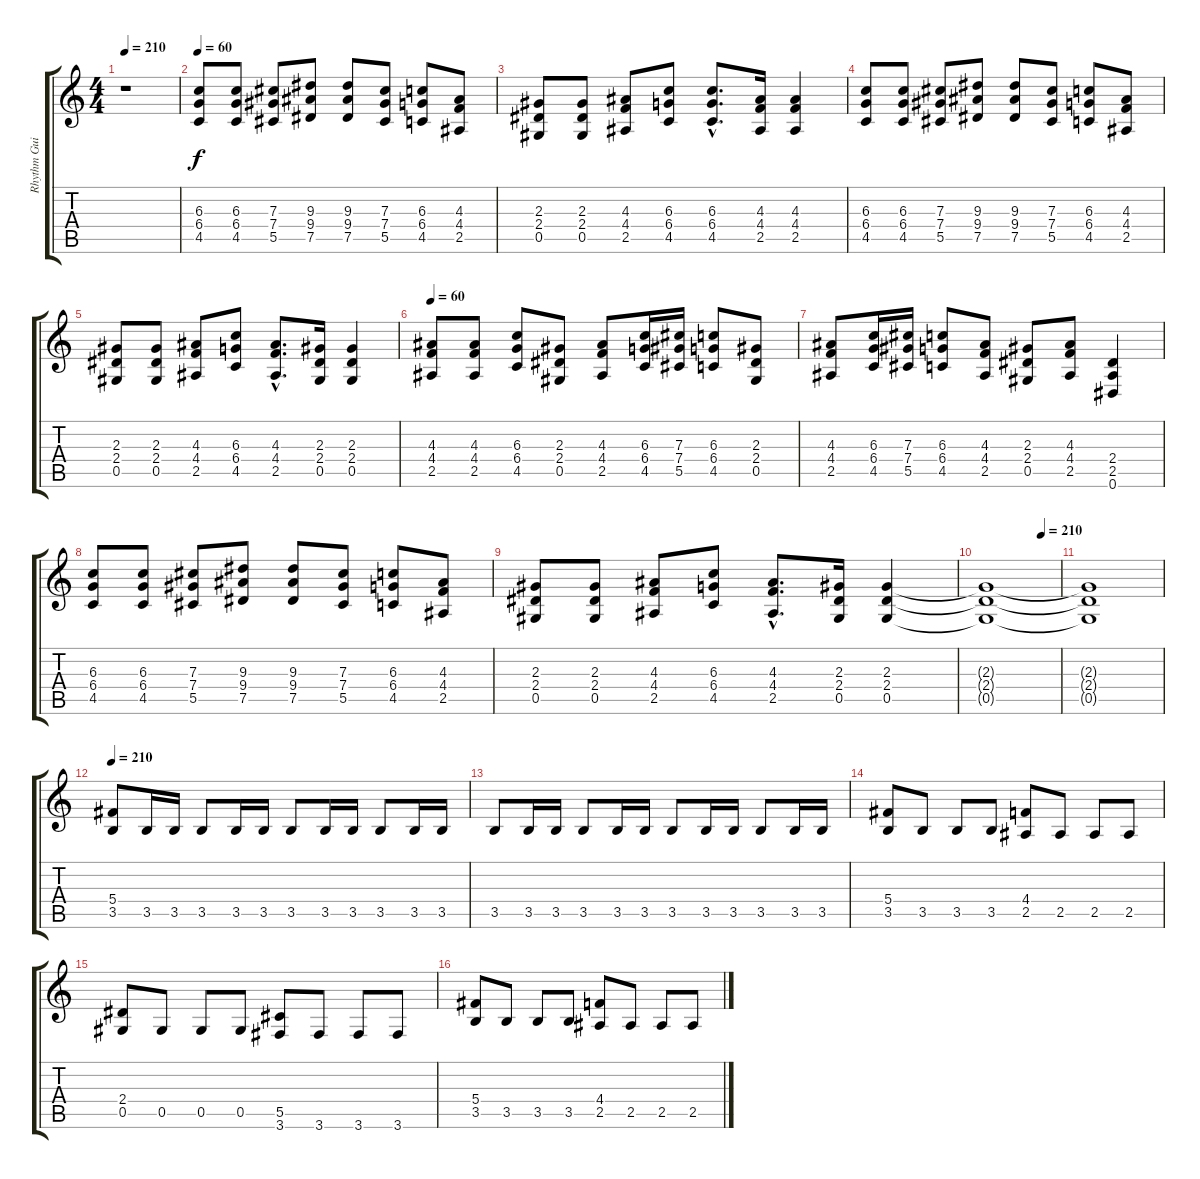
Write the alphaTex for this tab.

\track ("Rhythm Guitar" "Rhythm Gui") {instrument distortionguitar}
\staff {score tabs}
\tuning (Eb4 Bb3 Gb3 Db3 Ab2 Eb2) {hide}
\ts (4 4)
\tempo 210
\tempo 60
\tempo 210
\clef g2
\ks c
r.1{dy f instrument distortionguitar} |
\tempo 60
(6.3 6.4 4.5).8 (6.3 6.4 4.5).8 (7.3 7.4 5.5).8 (9.3 9.4 7.5).8 (9.3 9.4 7.5).8 (7.3 7.4 5.5).8 (6.3 6.4 4.5).8 (4.3 4.4 2.5).8 |
(2.3 2.4 0.5).8 (2.3 2.4 0.5).8 (4.3 4.4 2.5).8 (6.3 6.4 4.5).8 (6.3{hac} 6.4{hac} 4.5{hac}).8{d} (4.3 4.4 2.5).16 (4.3 4.4 2.5).4 |
(6.3 6.4 4.5).8 (6.3 6.4 4.5).8 (7.3 7.4 5.5).8 (9.3 9.4 7.5).8 (9.3 9.4 7.5).8 (7.3 7.4 5.5).8 (6.3 6.4 4.5).8 (4.3 4.4 2.5).8 |
(2.3 2.4 0.5).8 (2.3 2.4 0.5).8 (4.3 4.4 2.5).8 (6.3 6.4 4.5).8 (4.3{hac} 4.4{hac} 2.5{hac}).8{d} (2.3 2.4 0.5).16 (2.3 2.4 0.5).4 |
\tempo 60
(4.3 4.4 2.5).8 (4.3 4.4 2.5).8 (6.3 6.4 4.5).8 (2.3 2.4 0.5).8 (4.3 4.4 2.5).8 (6.3 6.4 4.5).16 (7.3 7.4 5.5).16 (6.3 6.4 4.5).8 (2.3 2.4 0.5).8 |
(4.3 4.4 2.5).8 (6.3 6.4 4.5).16 (7.3 7.4 5.5).16 (6.3 6.4 4.5).8 (4.3 4.4 2.5).8 (2.3 2.4 0.5).8 (4.3 4.4 2.5).8 (2.4 2.5 0.6).4 |
(6.3 6.4 4.5).8 (6.3 6.4 4.5).8 (7.3 7.4 5.5).8 (9.3 9.4 7.5).8 (9.3 9.4 7.5).8 (7.3 7.4 5.5).8 (6.3 6.4 4.5).8 (4.3 4.4 2.5).8 |
(2.3 2.4 0.5).8 (2.3 2.4 0.5).8 (4.3 4.4 2.5).8 (6.3 6.4 4.5).8 (4.3{hac} 4.4{hac} 2.5{hac}).8{d} (2.3 2.4 0.5).16 (2.3 2.4 0.5).4 |
\tempo (210 0.75)
(2.3{t} 2.4{t} 0.5{t}).1 |
(2.3{t} 2.4{t} 0.5{t}).1 |
\tempo 210
(5.4 3.5).8 3.5.16 3.5.16 3.5.8 3.5.16 3.5.16 3.5.8 3.5.16 3.5.16 3.5.8 3.5.16 3.5.16 |
3.5.8 3.5.16 3.5.16 3.5.8 3.5.16 3.5.16 3.5.8 3.5.16 3.5.16 3.5.8 3.5.16 3.5.16 |
(5.4 3.5).8 3.5.8 3.5.8 3.5.8 (4.4 2.5).8 2.5.8 2.5.8 2.5.8 |
(2.4 0.5).8 0.5.8 0.5.8 0.5.8 (5.5 3.6).8 3.6.8 3.6.8 3.6.8 |
(5.4 3.5).8 3.5.8 3.5.8 3.5.8 (4.4 2.5).8 2.5.8 2.5.8 2.5.8
